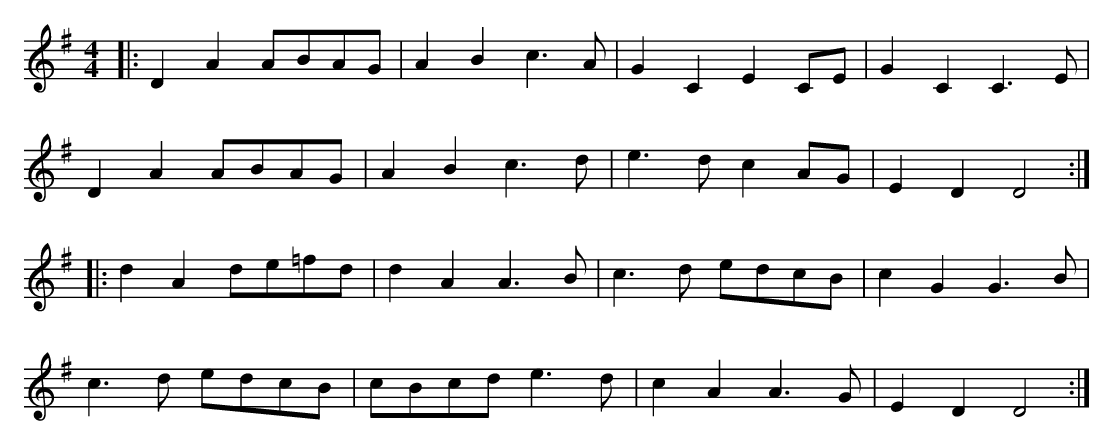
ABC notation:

X:1
M:4/4
K:Dmix
|:D2A2 ABAG|A2B2 c3A|G2C2 E2CE|G2C2C3E|
D2A2 ABAG|A2B2 c3d|e3d c2AG|E2D2 D4:|
|:d2A2 de=fd|d2A2 A3B|c3d edcB|c2G2 G3B|
c3d edcB|cBcd e3d|c2A2 A3G|E2D2 D4:|
